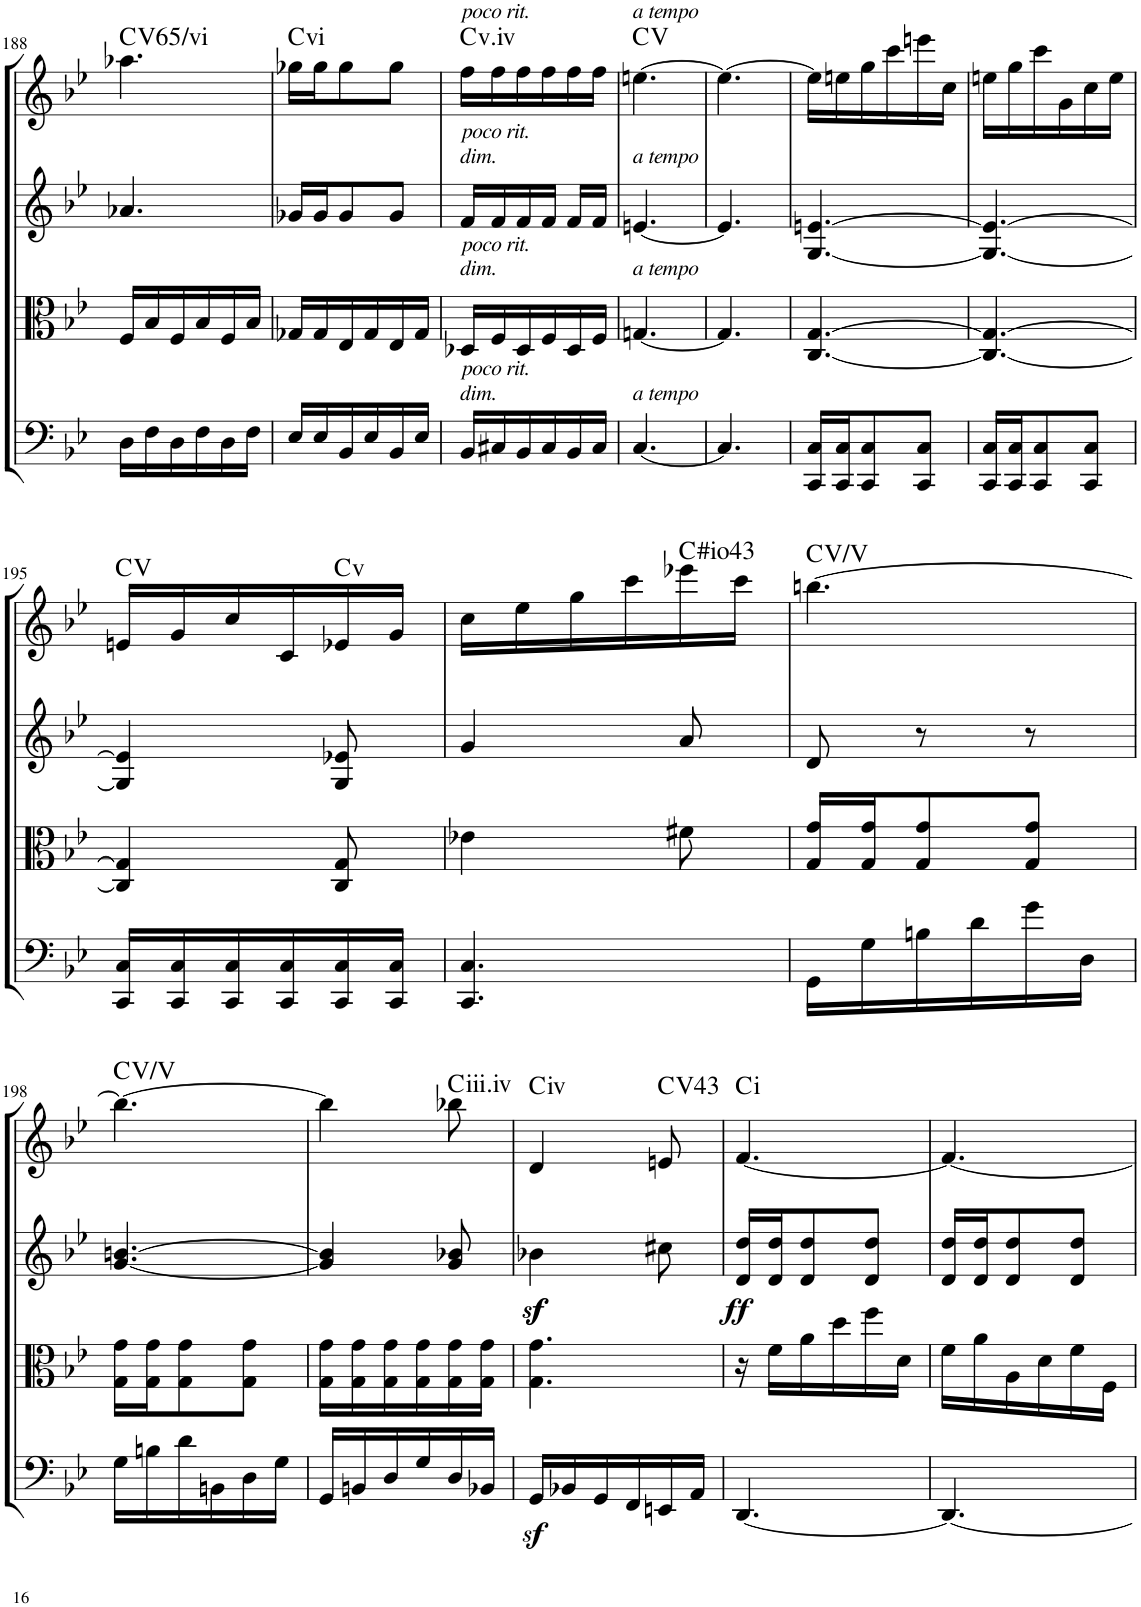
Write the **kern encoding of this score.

**kern	**kern	**kern	**dynam	**kern	**harte
*part4	*part3	*part2	*part2	*part1	*part1
*staff4	*staff3	*staff2	*staff2	*staff1	*
*I"Cello	*I"Viola	*I"2nd Violin	*	*I"1st Violin	*
*	*I'Vla	*I'Vln	*	*I'Vln	*
!!LO:PB:g=z
*clefG2	*clefC3	*clefG2	*	*clefG2	*
*k[b-e-]	*k[b-e-]	*k[b-e-]	*	*k[b-e-]	*
*B-:	*B-:	*B-:	*	*B-:	*
*M3/8	*M3/8	*M3/8	*	*M3/8	*
=188	=188	=188	=188	=188	=188
!	!	!	!	!	!LO:H:kt=65/
16D\LL	16F/LL	4.a-X/	.	4.aa-X\	C:maj
16F\	16B-/	.	.	.	.
16D\	16F/	.	.	.	.
16F\	16B-/	.	.	.	.
16D\	16F/	.	.	.	.
16F\JJ	16B-/JJ	.	.	.	.
=189	=189	=189	=189	=189	=189
!	!	!	!	!	!LO:H:kt=vi
16E-/LL	16G-X/LL	16g-X/LL	.	16gg-X\LL	.
16E-/	16G-/	16g-/J	.	16gg-\J	.
16BB-/	16E-/	8g-/	.	8gg-\	.
16E-/	16G-/	.	.	.	.
16BB-/	16E-/	8g-/J	.	8gg-\J	.
16E-/JJ	16G-/JJ	.	.	.	.
=190	=190	=190	=190	=190	=190
!	!	!	!	!LO:TX:a:i:t=poco rit.	!
!	!	!LO:TX:a:i:t=dim.	!	!	!
!	!	!LO:TX:a:i:t=poco rit.	!	!	!
!	!LO:TX:a:i:t=dim.	!	!	!	!
!	!LO:TX:a:i:t=poco rit.	!	!	!	!
!LO:TX:a:i:t=dim.	!	!	!	!	!
!LO:TX:a:i:t=poco rit.	!	!	!	!	!LO:H:kt=v.iv
16BB-/LL	16D-X/LL	16f/LL	.	16ff\LL	.
16C#X/	16F/	16f/	.	16ff\	.
16BB-/	16D-/	16f/	.	16ff\	.
16C#/	16F/	16f/JJ	.	16ff\	.
16BB-/	16D-/	16f/LL	.	16ff\	.
16C#/JJ	16F/JJ	16f/JJ	.	16ff\JJ	.
=191	=191	=191	=191	=191	=191
!	!	!	!	!LO:TX:a:i:t=a tempo	!
!	!	!LO:TX:a:i:t=a tempo	!	!	!
!	!LO:TX:a:i:t=a tempo	!	!	!	!
!LO:TX:a:i:t=a tempo	!	!	!	!	!
[4.C/	[4.Gn/	[4.en/	.	[4.een\	C:maj
=192	=192	=192	=192	=192	=192
4.C/]	4.G/]	4.e/]	.	4.ee\_	.
=193	=193	=193	=193	=193	=193
16CC/ 16C/LL	[4.C/ [4.G/	[4.G/ [4.en/	.	16ee\LL]	.
16CC/ 16C/J	.	.	.	16een\	.
8CC/ 8C/	.	.	.	16gg\	.
.	.	.	.	16ccc\	.
8CC/ 8C/J	.	.	.	16eeen\	.
.	.	.	.	16cc\JJ	.
=194	=194	=194	=194	=194	=194
16CC/ 16C/LL	4.C/_ 4.G/_	4.G/_ 4.e/_	.	16een\LL	.
16CC/ 16C/J	.	.	.	16gg\	.
8CC/ 8C/	.	.	.	16ccc\	.
.	.	.	.	16g\	.
8CC/ 8C/J	.	.	.	16cc\	.
.	.	.	.	16ee\JJ	.
!!LO:LB:g=z
=195	=195	=195	=195	=195	=195
16CC/ 16C/LL	4C/] 4G/]	4G/] 4e/]	.	16en/LL	C:maj
16CC/ 16C/	.	.	.	16g/	.
16CC/ 16C/	.	.	.	16cc/	.
16CC/ 16C/	.	.	.	16c/	.
!	!	!	!	!	!LO:H:kt=v
16CC/ 16C/	8C/ 8G/	8G/ 8e-X/	.	16e-X/	.
16CC/ 16C/JJ	.	.	.	16g/JJ	.
=196	=196	=196	=196	=196	=196
4.CC/ 4.C/	4e-X\	4g/	.	16cc\LL	.
.	.	.	.	16ee-\	.
.	.	.	.	16gg\	.
.	.	.	.	16ccc\	.
!	!	!	!	!	!LO:H:kt=#io
.	8f#X\	8a/	.	16eee-X\	.
.	.	.	.	16ccc\JJ	.
=197	=197	=197	=197	=197	=197
16GG\LL	16G/ 16g/LL	8d/	.	[4.bbn\	C:maj
16G\	16G/ 16g/J	.	.	.	.
16Bn\	8G/ 8g/	8r	.	.	.
16d\	.	.	.	.	.
16g\	8G/ 8g/J	8r	.	.	.
16D\JJ	.	.	.	.	.
!!LO:LB:g=z
=198	=198	=198	=198	=198	=198
16G\LL	16G\ 16g\LL	[4.g/ [4.bn/	.	4.bb\_	C:maj
16Bn\	16G\ 16g\J	.	.	.	.
16d\	8G\ 8g\	.	.	.	.
16BBn\	.	.	.	.	.
16D\	8G\ 8g\J	.	.	.	.
16G\JJ	.	.	.	.	.
=199	=199	=199	=199	=199	=199
16GG/LL	16G\ 16g\LL	4g/] 4b/]	.	4bb\]	.
16BBn/	16G\ 16g\	.	.	.	.
16D/	16G\ 16g\	.	.	.	.
16G/	16G\ 16g\	.	.	.	.
!	!	!	!	!	!LO:H:kt=iii.iv
16D/	16G\ 16g\	8g/ 8b-X/	.	8bb-X\	.
16BB-X/JJ	16G\ 16g\JJ	.	.	.	.
=200	=200	=200	=200	=200	=200
!	!	!	!	!	!LO:H:kt=iv
16GGz</LL	4.G\ 4.g\	4b-Xz<\	.	4d/	.
16BB-X/	.	.	.	.	.
16GG/	.	.	.	.	.
16FF/	.	.	.	.	.
!	!	!	!	!	!LO:H:kt=43
16EEn/	.	8cc#X\	.	8en/	C:maj
16AA/JJ	.	.	.	.	.
=201	=201	=201	=201	=201	=201
!	!	!	!LO:DY:b	!	!LO:H:kt=i
[4.DD/	16r	16d/ 16dd/LL	ff	[4.f/	.
.	16f\LL	16d/ 16dd/J	.	.	.
.	16a\	8d/ 8dd/	.	.	.
.	16dd\	.	.	.	.
.	16ff\	8d/ 8dd/J	.	.	.
.	16d\JJ	.	.	.	.
=202	=202	=202	=202	=202	=202
4.DD/_	16f\LL	16d/ 16dd/LL	.	4.f/_	.
.	16a\	16d/ 16dd/J	.	.	.
.	16A\	8d/ 8dd/	.	.	.
.	16d\	.	.	.	.
.	16f\	8d/ 8dd/J	.	.	.
.	16F\JJ	.	.	.	.
=	=	=	=	=	=
*-	*-	*-	*-	*-	*-
